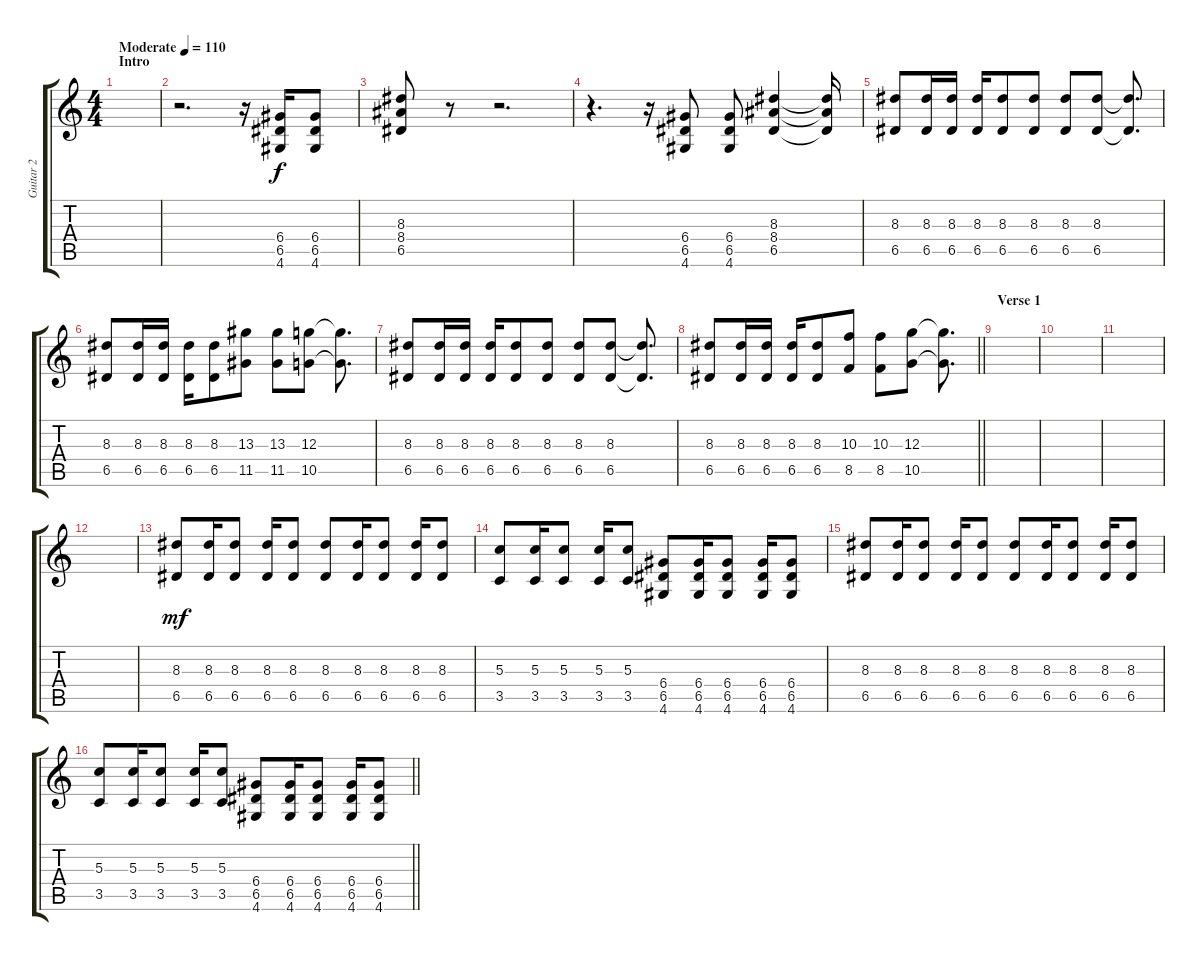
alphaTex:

\track ("Guitar 2" "Guitar 2") {instrument overdrivenguitar}
\staff {score tabs}
\tuning (E4 B3 G3 D3 A2 E2) {hide}
\ts (4 4)
\section ("" "Intro")
\tempo (110 "Moderate")
\clef g2
\ks c
|
r.2{d} r.16 (6.4 6.5 4.6).16 (6.4 6.5 4.6).8 |
(8.3 8.4 6.5).8 r.8 r.2{d} |
r.4{d} r.16 (6.4 6.5 4.6).8 (6.4 6.5 4.6).8 (8.3 8.4 6.5).4 (8.3{t} 8.4{t} 6.5{t}).16 |
(8.3 6.5).8 (8.3 6.5).16 (8.3 6.5).16 (8.3 6.5).16 (8.3 6.5).8 (8.3 6.5).8 (8.3 6.5).8 (8.3 6.5).8 (8.3{t} 6.5{t}).8{d} |
(8.3 6.5).8 (8.3 6.5).16 (8.3 6.5).16 (8.3 6.5).16 (8.3 6.5).8 (13.3 11.5).8 (13.3 11.5).8 (12.3 10.5).8 (12.3{t} 10.5{t}).8{d} |
(8.3 6.5).8 (8.3 6.5).16 (8.3 6.5).16 (8.3 6.5).16 (8.3 6.5).8 (8.3 6.5).8 (8.3 6.5).8 (8.3 6.5).8 (8.3{t} 6.5{t}).8{d} |
\barLineRight lightlight
(8.3 6.5).8 (8.3 6.5).16 (8.3 6.5).16 (8.3 6.5).16 (8.3 6.5).8 (10.3 8.5).8 (10.3 8.5).8 (12.3 10.5).8 (12.3{t} 10.5{t}).8{d} |
\section ("" "Verse 1")
|
|
|
|
(8.3 6.5).8{dy mf} (8.3 6.5).16 (8.3 6.5).8 (8.3 6.5).16 (8.3 6.5).8 (8.3 6.5).8 (8.3 6.5).16 (8.3 6.5).8 (8.3 6.5).16 (8.3 6.5).8 |
(5.3 3.5).8 (5.3 3.5).16 (5.3 3.5).8 (5.3 3.5).16 (5.3 3.5).8 (6.4 6.5 4.6).8 (6.4 6.5 4.6).16 (6.4 6.5 4.6).8 (6.4 6.5 4.6).16 (6.4 6.5 4.6).8 |
(8.3 6.5).8 (8.3 6.5).16 (8.3 6.5).8 (8.3 6.5).16 (8.3 6.5).8 (8.3 6.5).8 (8.3 6.5).16 (8.3 6.5).8 (8.3 6.5).16 (8.3 6.5).8 |
\barLineRight lightlight
(5.3 3.5).8 (5.3 3.5).16 (5.3 3.5).8 (5.3 3.5).16 (5.3 3.5).8 (6.4 6.5 4.6).8 (6.4 6.5 4.6).16 (6.4 6.5 4.6).8 (6.4 6.5 4.6).16 (6.4 6.5 4.6).8
